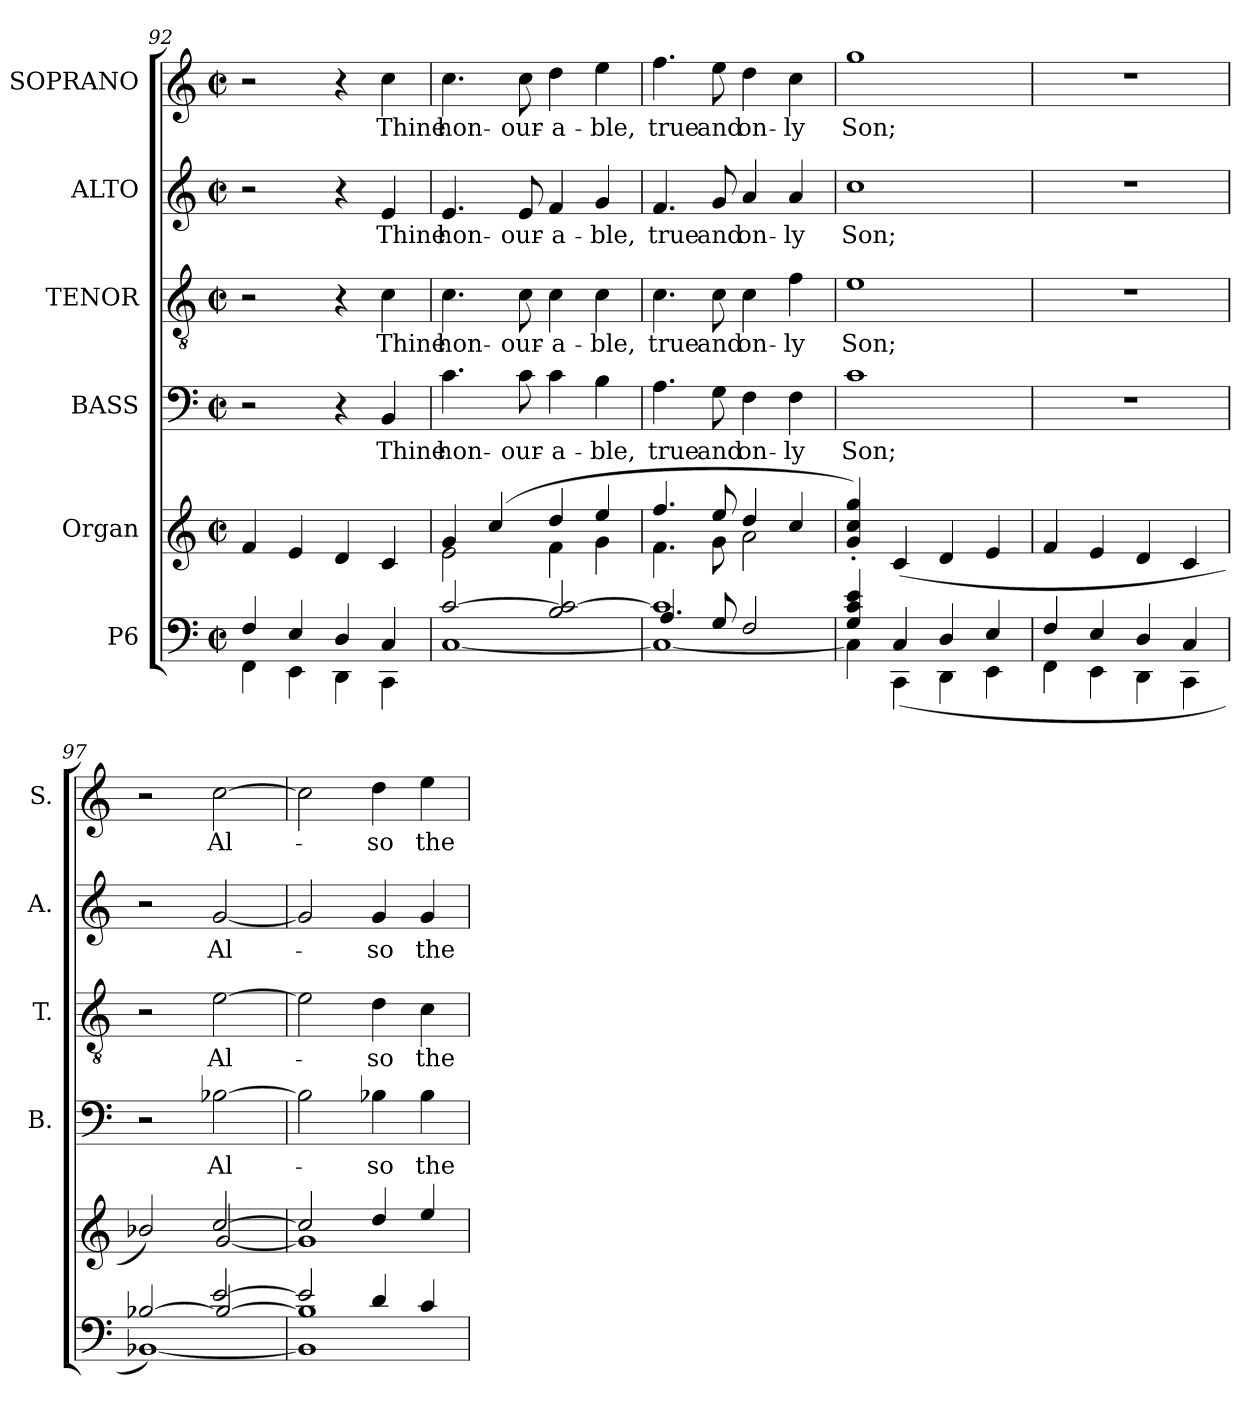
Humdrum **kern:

**kern	**kern	**kern	**text	**kern	**text	**kern	**text	**kern	**text
*part6	*part5	*part4	*part4	*part3	*part3	*part2	*part2	*part1	*part1
*staff6	*staff5	*staff4	*staff4	*staff3	*staff3	*staff2	*staff2	*staff1	*staff1
*I"P6	*I"Organ	*I"BASS	*	*I"TENOR	*	*I"ALTO	*	*I"SOPRANO	*
*	*	*I'B.	*	*I'T.	*	*I'A.	*	*I'S.	*
*clefF4	*clefG2	*clefF4	*	*clefGv2	*	*clefG2	*	*clefG2	*
*	*	*	*	*ITrd7c12	*	*	*	*	*
*k[]	*k[]	*k[]	*	*k[]	*	*k[]	*	*k[]	*
*C:	*C:	*C:	*	*C:	*	*C:	*	*C:	*
*M2/2	*M2/2	*M2/2	*	*M2/2	*	*M2/2	*	*M2/2	*
*met(c|)	*met(c|)	*met(c|)	*	*met(c|)	*	*met(c|)	*	*met(c|)	*
=92	=92	=92	=92	=92	=92	=92	=92	=92	=92
*^	*	*	*	*	*	*	*	*	*
4Fi/	4FFi\	4fi/	2r	.	2r	.	2r	.	2r	.
4Ei/	4EEi\	4ei/	.	.	.	.	.	.	.	.
4Di/	4DDi\	4di/	4r	.	4r	.	4r	.	4r	.
!	!	!	!	!LO:LY:b:color=#000000	!	!	!	!	!	!
!	!	!	!	!	!	!LO:LY:b:color=#000000	!	!	!	!
!	!	!	!	!	!	!	!	!LO:LY:b:color=#000000	!	!
!	!	!	!	!	!	!	!	!	!	!LO:LY:b:color=#000000
4Ci/	4CCi\	4ci/	4BBi/	Thine	4Ci\	Thine	4ei/	Thine	4cci\	Thine
=93	=93	=93	=93	=93	=93	=93	=93	=93	=93	=93
*	*	*^	*	*	*	*	*	*	*	*
!	!	!	!	!	!LO:LY:b:color=#000000	!	!	!	!	!	!
!	!	!	!	!	!	!	!LO:LY:b:color=#000000	!	!	!	!
!	!	!	!	!	!	!	!	!	!LO:LY:b:color=#000000	!	!
!	!	!	!	!	!	!	!	!	!	!	!LO:LY:b:color=#000000
[2ci/	[1Ci	4gi/	2ei\	4.ci\	hon-	4.Ci\	hon-	4.ei/	hon-	4.cci\	hon-
.	.	(4cci/	.	.	.	.	.	.	.	.	.
!	!	!	!	!	!LO:LY:b:color=#000000	!	!	!	!	!	!
!	!	!	!	!	!	!	!LO:LY:b:color=#000000	!	!	!	!
!	!	!	!	!	!	!	!	!	!LO:LY:b:color=#000000	!	!
!	!	!	!	!	!	!	!	!	!	!	!LO:LY:b:color=#000000
.	.	.	.	8ci\	-our-	8Ci\	-our-	8ei/	-our-	8cci\	-our-
!	!	!	!	!	!LO:LY:b:color=#000000	!	!	!	!	!	!
!	!	!	!	!	!	!	!LO:LY:b:color=#000000	!	!	!	!
!	!	!	!	!	!	!	!	!	!LO:LY:b:color=#000000	!	!
!	!	!	!	!	!	!	!	!	!	!	!LO:LY:b:color=#000000
2Bi/ 2ci_	.	4ddi/	4fi\	4ci\	-a-	4Ci\	-a-	4fi/	-a-	4ddi\	-a-
!	!	!	!	!	!LO:LY:b:color=#000000	!	!	!	!	!	!
!	!	!	!	!	!	!	!LO:LY:b:color=#000000	!	!	!	!
!	!	!	!	!	!	!	!	!	!LO:LY:b:color=#000000	!	!
!	!	!	!	!	!	!	!	!	!	!	!LO:LY:b:color=#000000
.	.	4eei/	4gi\	4Bi\	-ble,	4Ci\	-ble,	4gi/	-ble,	4eei\	-ble,
=94	=94	=94	=94	=94	=94	=94	=94	=94	=94	=94	=94
*	*^	*	*	*	*	*	*	*	*	*	*
!	!	!	!	!	!	!LO:LY:b:color=#000000	!	!	!	!	!	!
!	!	!	!	!	!	!	!	!LO:LY:b:color=#000000	!	!	!	!
!	!	!	!	!	!	!	!	!	!	!LO:LY:b:color=#000000	!	!
!	!	!	!	!	!	!	!	!	!	!	!	!LO:LY:b:color=#000000
1ci]	1Ci_	4.Ai/	4.ffi/	4.fi\	4.Ai\	true	4.Ci\	true	4.fi/	true	4.ffi\	true
!	!	!	!	!	!	!LO:LY:b:color=#000000	!	!	!	!	!	!
!	!	!	!	!	!	!	!	!LO:LY:b:color=#000000	!	!	!	!
!	!	!	!	!	!	!	!	!	!	!LO:LY:b:color=#000000	!	!
!	!	!	!	!	!	!	!	!	!	!	!	!LO:LY:b:color=#000000
.	.	8Gi/	8eei/	8gi\	8Gi\	and	8Ci\	and	8gi/	and	8eei\	and
!	!	!	!	!	!	!LO:LY:b:color=#000000	!	!	!	!	!	!
!	!	!	!	!	!	!	!	!LO:LY:b:color=#000000	!	!	!	!
!	!	!	!	!	!	!	!	!	!	!LO:LY:b:color=#000000	!	!
!	!	!	!	!	!	!	!	!	!	!	!	!LO:LY:b:color=#000000
.	.	2Fi/	4ddi/	2ai\	4Fi\	on-	4Ci\	on-	4ai/	on-	4ddi\	on-
!	!	!	!	!	!	!LO:LY:b:color=#000000	!	!	!	!	!	!
!	!	!	!	!	!	!	!	!LO:LY:b:color=#000000	!	!	!	!
!	!	!	!	!	!	!	!	!	!	!LO:LY:b:color=#000000	!	!
!	!	!	!	!	!	!	!	!	!	!	!	!LO:LY:b:color=#000000
.	.	.	4cci/	.	4Fi\	-ly	4Fi\	-ly	4ai/	-ly	4cci\	-ly
*	*v	*v	*	*	*	*	*	*	*	*	*	*
*	*	*v	*v	*	*	*	*	*	*	*	*
=95	=95	=95	=95	=95	=95	=95	=95	=95	=95	=95
!	!	!	!	!LO:LY:b:color=#000000	!	!	!	!	!	!
!	!	!	!	!	!	!LO:LY:b:color=#000000	!	!	!	!
!	!	!	!	!	!	!	!	!LO:LY:b:color=#000000	!	!
!	!	!	!	!	!	!	!	!	!	!LO:LY:b:color=#000000
4Gi/ 4ci 4ei	4Ci\]	4gi/' 4cci' 4ggi')	1ci	Son;	1Ei	Son;	1cci	Son;	1ggi	Son;
4Ci/	(4CCi\	(4ci/	.	.	.	.	.	.	.	.
4Di/	4DDi\	4di/	.	.	.	.	.	.	.	.
4Ei/	4EEi\	4ei/	.	.	.	.	.	.	.	.
=96	=96	=96	=96	=96	=96	=96	=96	=96	=96	=96
4Fi/	4FFi\	4fi/	1r	.	1r	.	1r	.	1r	.
4Ei/	4EEi\	4ei/	.	.	.	.	.	.	.	.
4Di/	4DDi\	4di/	.	.	.	.	.	.	.	.
4Ci/	4CCi\	4ci/	.	.	.	.	.	.	.	.
=97	=97	=97	=97	=97	=97	=97	=97	=97	=97	=97
*	*^	*^	*	*	*	*	*	*	*	*
2ryy	[1BB-Xi)	[2B-Xi/	2b-Xi/)	2ryy	2r	.	2r	.	2r	.	2r	.
!	!	!	!	!	!	!LO:LY:b:color=#000000	!	!	!	!	!	!
!	!	!	!	!	!	!	!	!LO:LY:b:color=#000000	!	!	!	!
!	!	!	!	!	!	!	!	!	!	!LO:LY:b:color=#000000	!	!
!	!	!	!	!	!	!	!	!	!	!	!	!LO:LY:b:color=#000000
[2ei/	.	2B-i/_	[2cci/	[2gi/	[2B-Xi\	Al-	[2Ei\	Al-	[2gi/	Al-	[2cci\	Al-
=98	=98	=98	=98	=98	=98	=98	=98	=98	=98	=98	=98	=98
2ei/]	1BB-i]	1B-i]	2cci/]	1gi]	2B-i\]	.	2Ei\]	.	2gi/]	.	2cci\]	.
!	!	!	!	!	!	!LO:LY:b:color=#000000	!	!	!	!	!	!
!	!	!	!	!	!	!	!	!LO:LY:b:color=#000000	!	!	!	!
!	!	!	!	!	!	!	!	!	!	!LO:LY:b:color=#000000	!	!
!	!	!	!	!	!	!	!	!	!	!	!	!LO:LY:b:color=#000000
4di/	.	.	4ddi/	.	4B-Xi\	-so	4Di\	-so	4gi/	-so	4ddi\	-so
!	!	!	!	!	!	!LO:LY:b:color=#000000	!	!	!	!	!	!
!	!	!	!	!	!	!	!	!LO:LY:b:color=#000000	!	!	!	!
!	!	!	!	!	!	!	!	!	!	!LO:LY:b:color=#000000	!	!
!	!	!	!	!	!	!	!	!	!	!	!	!LO:LY:b:color=#000000
4ci/	.	.	4eei/	.	4B-i\	the	4Ci\	the	4gi/	the	4eei\	the
*v	*v	*v	*	*	*	*	*	*	*	*	*	*
*	*v	*v	*	*	*	*	*	*	*	*
=	=	=	=	=	=	=	=	=	=
*-	*-	*-	*-	*-	*-	*-	*-	*-	*-
